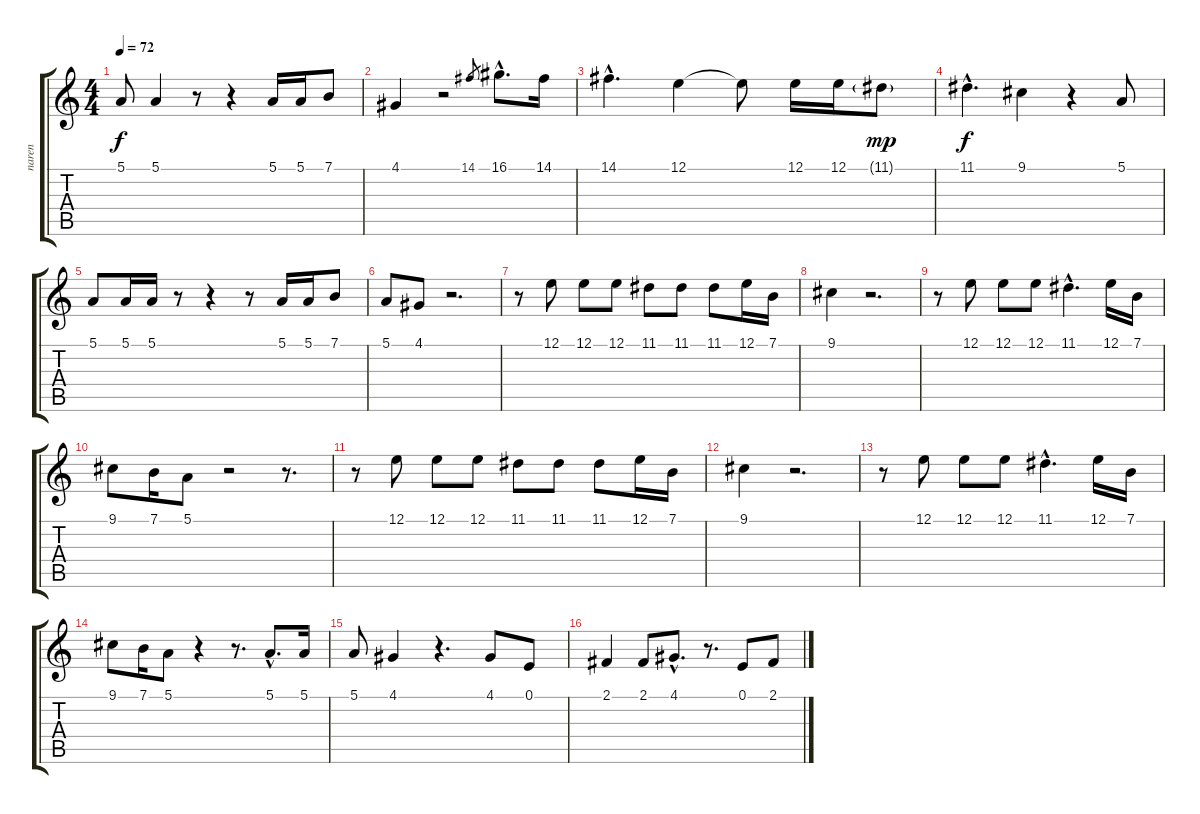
\track ("naren" "naren") {instrument choiraahs}
\staff {score tabs}
\tuning (E4 B3 G3 D3 A2 E2) {hide}
\ts (4 4)
\tempo 72
\clef g2
\ks c
5.1.8{dy f} 5.1.4 r.8 r.4 5.1.16 5.1.16 7.1.8 |
4.1.4 r.2 14.1.8{gr} 16.1{hac}.8{d} 14.1.16 |
14.1{hac}.4{d} 12.1.4 12.1{t}.8 12.1.16 12.1.16 11.1{g}.8{dy mp} |
11.1{hac}.4{d dy f} 9.1.4 r.4 5.1.8 |
5.1.8 5.1.16 5.1.16 r.8 r.4 r.8 5.1.16 5.1.16 7.1.8 |
5.1.8 4.1.8 r.2{d} |
r.8 12.1.8 12.1.8 12.1.8 11.1.8 11.1.8 11.1.8 12.1.16 7.1.16 |
9.1.4 r.2{d} |
r.8 12.1.8 12.1.8 12.1.8 11.1{hac}.4{d} 12.1.16 7.1.16 |
9.1.8 7.1.16 5.1.8 r.2 r.8{d} |
r.8 12.1.8 12.1.8 12.1.8 11.1.8 11.1.8 11.1.8 12.1.16 7.1.16 |
9.1.4 r.2{d} |
r.8 12.1.8 12.1.8 12.1.8 11.1{hac}.4{d} 12.1.16 7.1.16 |
9.1.8 7.1.16 5.1.8 r.4 r.8{d} 5.1{hac}.8{d} 5.1.16 |
5.1.8 4.1.4 r.4{d} 4.1.8 0.1.8 |
2.1.4 2.1.8 4.1{hac}.8{d} r.8{d} 0.1.8 2.1.8
